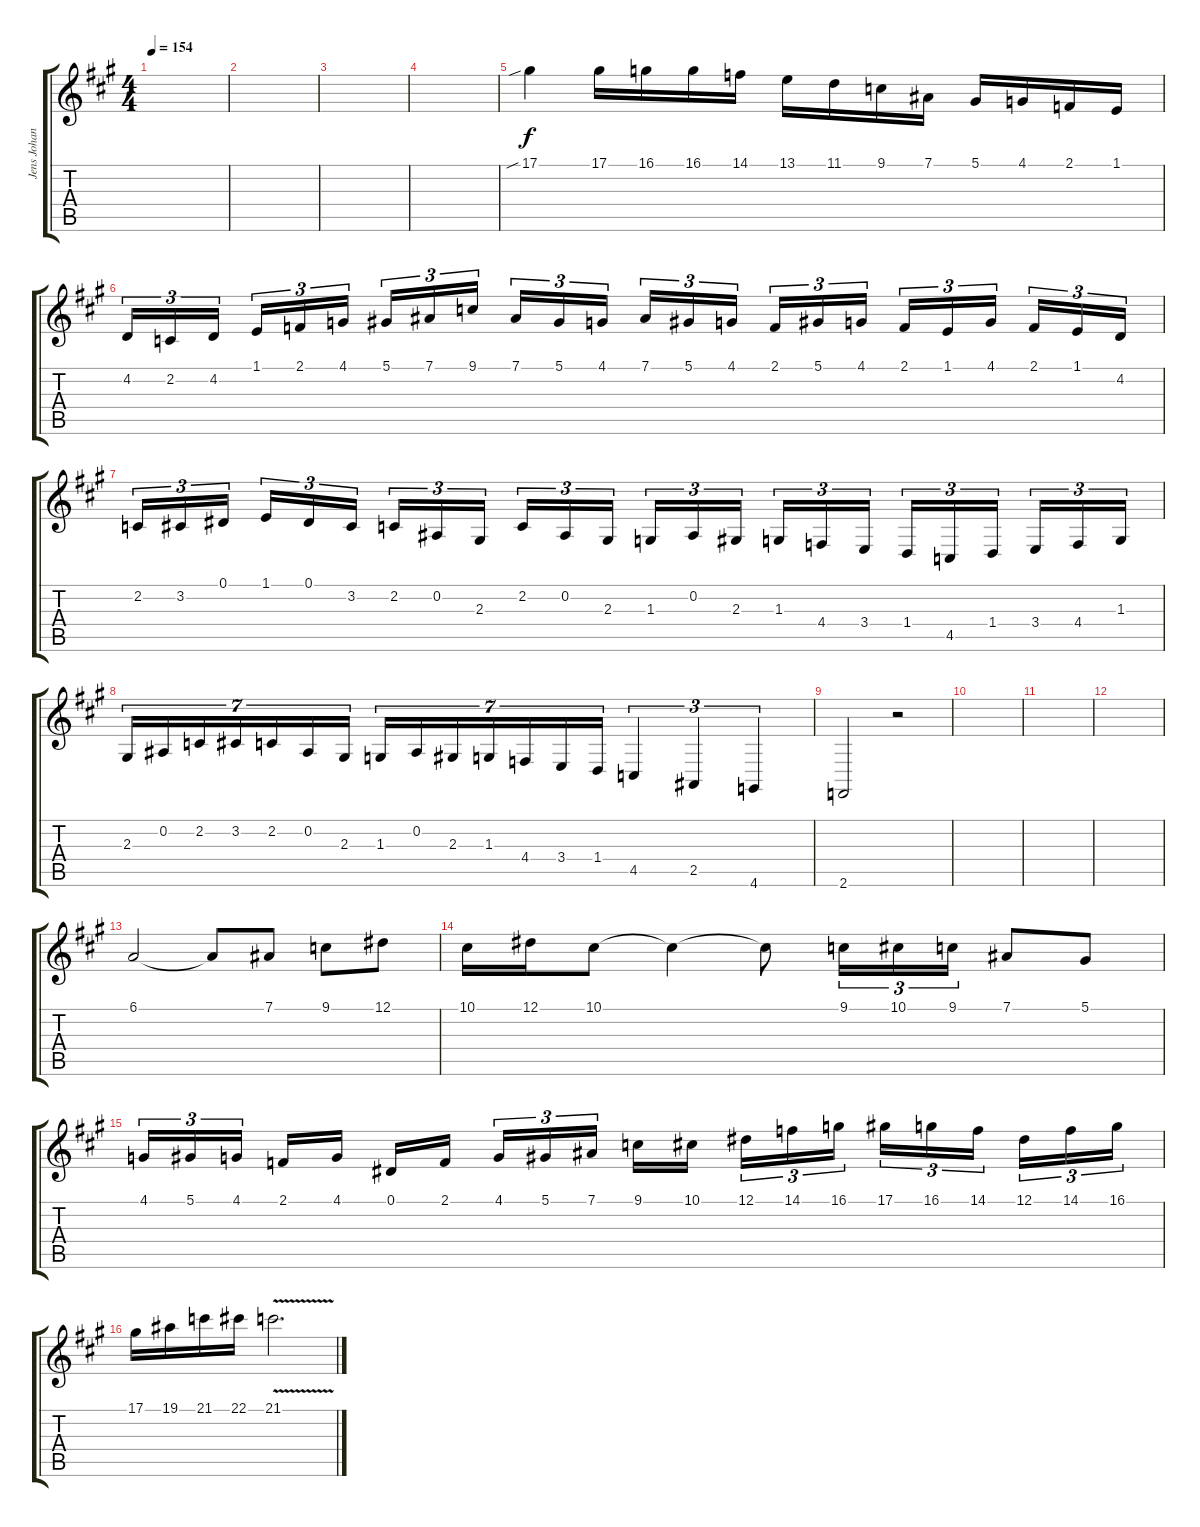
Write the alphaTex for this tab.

\track ("Jens Johansson II" "Jens Johan") {instrument lead1square}
\staff {score tabs}
\tuning (Eb4 Bb3 Gb3 Db3 Ab2 Eb2) {hide}
\ts (4 4)
\tempo 154
\clef g2
\ks a
|
|
|
|
17.1{sib}.4{volume 16} 17.1.16 16.1.16 16.1.16 14.1.16 13.1.16 11.1.16 9.1.16 7.1.16 5.1.16 4.1.16 2.1.16 1.1.16 |
4.2.16{tu (3 2)} 2.2.16{tu (3 2)} 4.2.16{tu (3 2) beam splitsecondary} 1.1.16{tu (3 2)} 2.1.16{tu (3 2)} 4.1.16{tu (3 2)} 5.1.16{tu (3 2)} 7.1.16{tu (3 2)} 9.1.16{tu (3 2) beam splitsecondary} 7.1.16{tu (3 2)} 5.1.16{tu (3 2)} 4.1.16{tu (3 2)} 7.1.16{tu (3 2)} 5.1.16{tu (3 2)} 4.1.16{tu (3 2) beam splitsecondary} 2.1.16{tu (3 2)} 5.1.16{tu (3 2)} 4.1.16{tu (3 2)} 2.1.16{tu (3 2)} 1.1.16{tu (3 2)} 4.1.16{tu (3 2) beam splitsecondary} 2.1.16{tu (3 2)} 1.1.16{tu (3 2)} 4.2.16{tu (3 2)} |
2.2.16{tu (3 2)} 3.2.16{tu (3 2)} 0.1.16{tu (3 2) beam splitsecondary} 1.1.16{tu (3 2)} 0.1.16{tu (3 2)} 3.2.16{tu (3 2)} 2.2.16{tu (3 2)} 0.2.16{tu (3 2)} 2.3.16{tu (3 2) beam splitsecondary} 2.2.16{tu (3 2)} 0.2.16{tu (3 2)} 2.3.16{tu (3 2)} 1.3.16{tu (3 2)} 0.2.16{tu (3 2)} 2.3.16{tu (3 2) beam splitsecondary} 1.3.16{tu (3 2)} 4.4.16{tu (3 2)} 3.4.16{tu (3 2)} 1.4.16{tu (3 2)} 4.5.16{tu (3 2)} 1.4.16{tu (3 2) beam splitsecondary} 3.4.16{tu (3 2)} 4.4.16{tu (3 2)} 1.3.16{tu (3 2)} |
2.3.16{tu (7 4)} 0.2.16{tu (7 4)} 2.2.16{tu (7 4)} 3.2.16{tu (7 4)} 2.2.16{tu (7 4)} 0.2.16{tu (7 4)} 2.3.16{tu (7 4)} 1.3.16{tu (7 4)} 0.2.16{tu (7 4)} 2.3.16{tu (7 4)} 1.3.16{tu (7 4)} 4.4.16{tu (7 4)} 3.4.16{tu (7 4)} 1.4.16{tu (7 4)} 4.5.4{tu (3 2)} 2.5.4{tu (3 2)} 4.6.4{tu (3 2)} |
2.6.2 r.2 |
|
|
|
6.1.2 6.1{t}.8 7.1.8 9.1.8 12.1.8 |
10.1.16 12.1.16 10.1.8 10.1{t}.4 10.1{t}.8 9.1.16{tu (3 2)} 10.1.16{tu (3 2)} 9.1.16{tu (3 2)} 7.1.8 5.1.8 |
4.1.16{tu (3 2)} 5.1.16{tu (3 2)} 4.1.16{tu (3 2) beam splitsecondary} 2.1.16 4.1.16 0.1.16 2.1.16{beam splitsecondary} 4.1.16{tu (3 2)} 5.1.16{tu (3 2)} 7.1.16{tu (3 2)} 9.1.16 10.1.16{beam splitsecondary} 12.1.16{tu (3 2)} 14.1.16{tu (3 2)} 16.1.16{tu (3 2)} 17.1.16{tu (3 2)} 16.1.16{tu (3 2)} 14.1.16{tu (3 2) beam splitsecondary} 12.1.16{tu (3 2)} 14.1.16{tu (3 2)} 16.1.16{tu (3 2)} |
17.1.16 19.1.16 21.1.16 22.1.16 21.1{v}.2{d}
